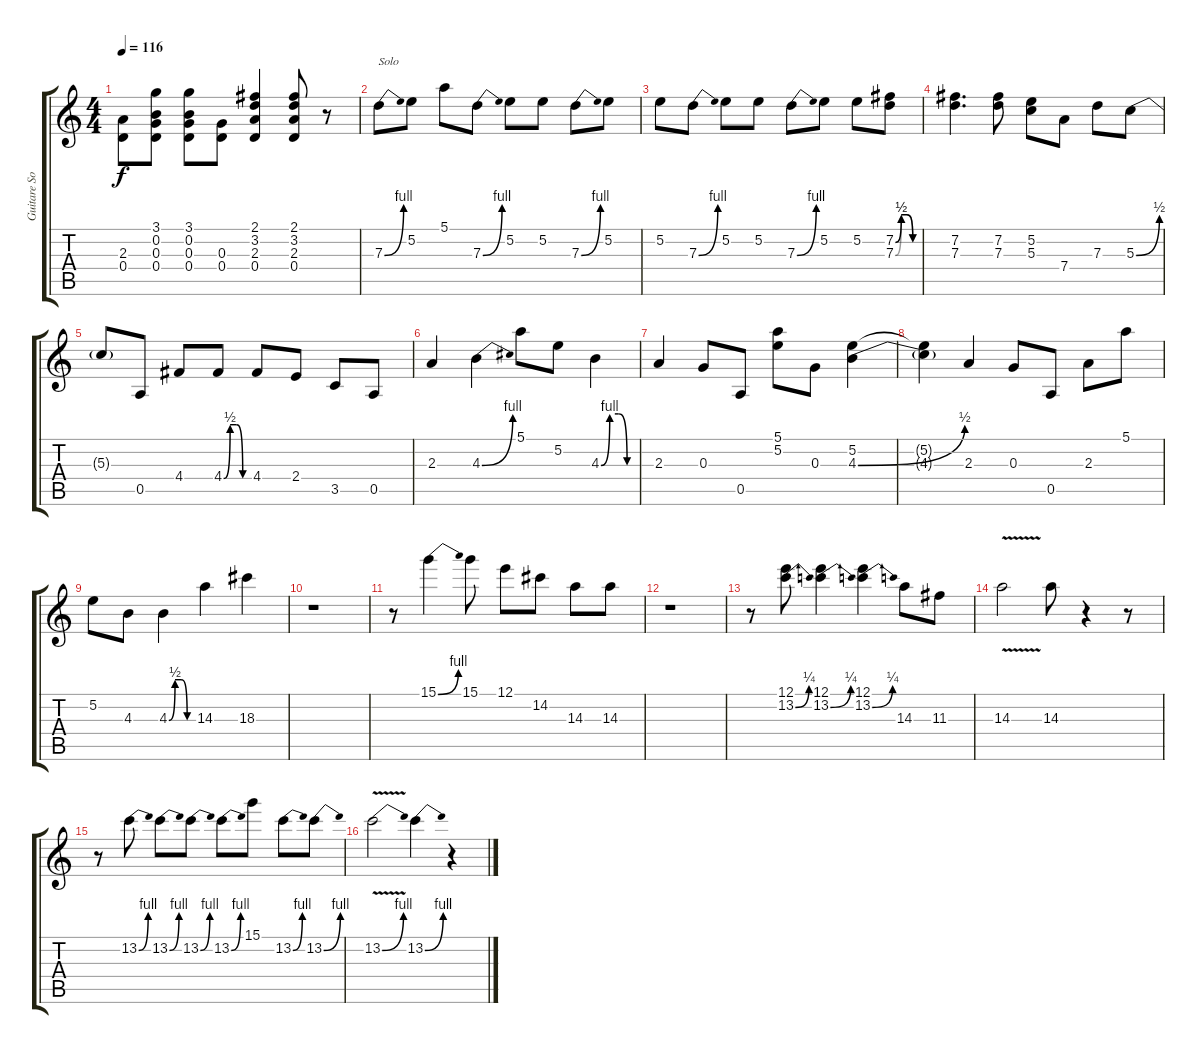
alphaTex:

\track ("Guitare Solo" "Guitare So") {instrument overdrivenguitar}
\staff {score tabs}
\tuning (E4 B3 G3 D3 A2 E2) {hide}
\ts (4 4)
\tempo 116
\clef g2
\ks c
(2.3 0.4).8{dy f} (3.1 0.2 0.3 0.4).8 (3.1 0.2 0.3 0.4).8 (0.3 0.4).8 (2.1 3.2 2.3 0.4).4 (2.1 3.2 2.3 0.4).8 r.8 |
7.3{be (bend 0 0 60 4)}.8{txt "Solo"} 5.2.8 5.1.8 7.3{be (bend 0 0 60 4)}.8 5.2.8 5.2.8 7.3{be (bend 0 0 60 4)}.8 5.2.8 |
5.2.8 7.3{be (bend 0 0 60 4)}.8 5.2.8 5.2.8 7.3{be (bend 0 0 60 4)}.8 5.2.8 5.2.8 (7.2{be (custom 0 0 15 2 30 2 45 0 60 0)} 7.3{be (custom 0 0 15 2 30 2 45 0 60 0)}).8 |
(7.2 7.3).4{d} (7.2 7.3).8 (5.2 5.3).8 7.4.8 7.3.8 5.3{be (bend 0 0 60 2)}.8 |
5.3{t}.8 0.5.8 4.4.8 4.4{be (custom 0 0 15 2 30 2 45 0 60 0)}.8 4.4.8 2.4.8 3.5.8 0.5.8 |
2.3.4 4.3{be (bend 0 0 60 4)}.4 5.1.8 5.2.8 4.3{be (custom 0 0 15 4 30 4 45 0 60 0)}.4 |
2.3.4 0.3.8 0.5.8 (5.1 5.2).8 0.3.8 (5.2 4.3{be (bend 0 0 60 2)}).4 |
(5.2{t} 4.3{t}).4 2.3.4 0.3.8 0.5.8 2.3.8 5.1.8 |
5.2.8 4.3.8 4.3{be (custom 0 0 15 2 30 2 45 0 60 0)}.4 14.3.4 18.3.4 |
r.1 |
r.8 15.1{be (bend 0 0 60 4)}.4 15.1.8 12.1.8 14.2.8 14.3.8 14.3.8 |
r.1 |
r.8 (12.1 13.2{be (bend 0 0 60 1)}).8 (12.1 13.2{be (bend 0 0 60 1)}).4 (12.1 13.2{be (bend 0 0 60 1)}).4 14.3.8 11.3.8 |
14.3{v}.2 14.3.8 r.4 r.8 |
r.8 13.2{be (bend 0 0 60 4)}.8 13.2{be (bend 0 0 60 4)}.8 13.2{be (bend 0 0 60 4)}.8 13.2{be (bend 0 0 60 4)}.8 15.1.8 13.2{be (bend 0 0 60 4)}.8 13.2{be (bend 0 0 60 4)}.8 |
13.2{be (bend 0 0 60 4) v}.2 13.2{be (bend 0 0 60 4)}.4 r.4
